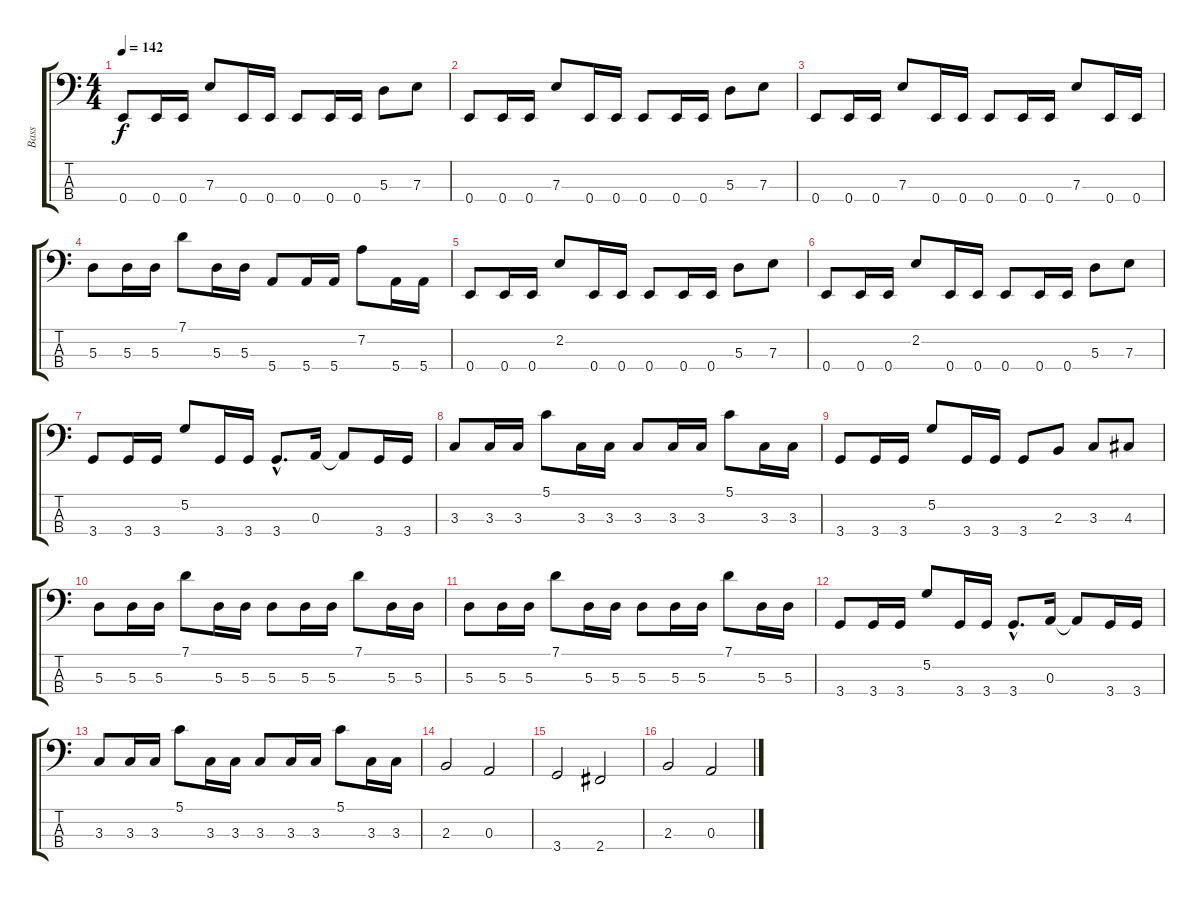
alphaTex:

\track ("Bass" "Bass") {instrument electricbassfinger}
\staff {score tabs}
\tuning (G2 D2 A1 E1) {hide}
\ts (4 4)
\tempo 142
\clef f4
\ks c
0.4.8{dy f} 0.4.16 0.4.16 7.3.8 0.4.16 0.4.16 0.4.8 0.4.16 0.4.16 5.3.8 7.3.8 |
0.4.8 0.4.16 0.4.16 7.3.8 0.4.16 0.4.16 0.4.8 0.4.16 0.4.16 5.3.8 7.3.8 |
0.4.8 0.4.16 0.4.16 7.3.8 0.4.16 0.4.16 0.4.8 0.4.16 0.4.16 7.3.8 0.4.16 0.4.16 |
5.3.8 5.3.16 5.3.16 7.1.8 5.3.16 5.3.16 5.4.8 5.4.16 5.4.16 7.2.8 5.4.16 5.4.16 |
0.4.8 0.4.16 0.4.16 2.2.8 0.4.16 0.4.16 0.4.8 0.4.16 0.4.16 5.3.8 7.3.8 |
0.4.8 0.4.16 0.4.16 2.2.8 0.4.16 0.4.16 0.4.8 0.4.16 0.4.16 5.3.8 7.3.8 |
3.4.8 3.4.16 3.4.16 5.2.8 3.4.16 3.4.16 3.4{hac}.8{d} 0.3.16 0.3{t}.8 3.4.16 3.4.16 |
3.3.8 3.3.16 3.3.16 5.1.8 3.3.16 3.3.16 3.3.8 3.3.16 3.3.16 5.1.8 3.3.16 3.3.16 |
3.4.8 3.4.16 3.4.16 5.2.8 3.4.16 3.4.16 3.4.8 2.3.8 3.3.8 4.3.8 |
5.3.8 5.3.16 5.3.16 7.1.8 5.3.16 5.3.16 5.3.8 5.3.16 5.3.16 7.1.8 5.3.16 5.3.16 |
5.3.8 5.3.16 5.3.16 7.1.8 5.3.16 5.3.16 5.3.8 5.3.16 5.3.16 7.1.8 5.3.16 5.3.16 |
3.4.8 3.4.16 3.4.16 5.2.8 3.4.16 3.4.16 3.4{hac}.8{d} 0.3.16 0.3{t}.8 3.4.16 3.4.16 |
3.3.8 3.3.16 3.3.16 5.1.8 3.3.16 3.3.16 3.3.8 3.3.16 3.3.16 5.1.8 3.3.16 3.3.16 |
2.3.2 0.3.2 |
3.4.2 2.4.2 |
2.3.2 0.3.2
